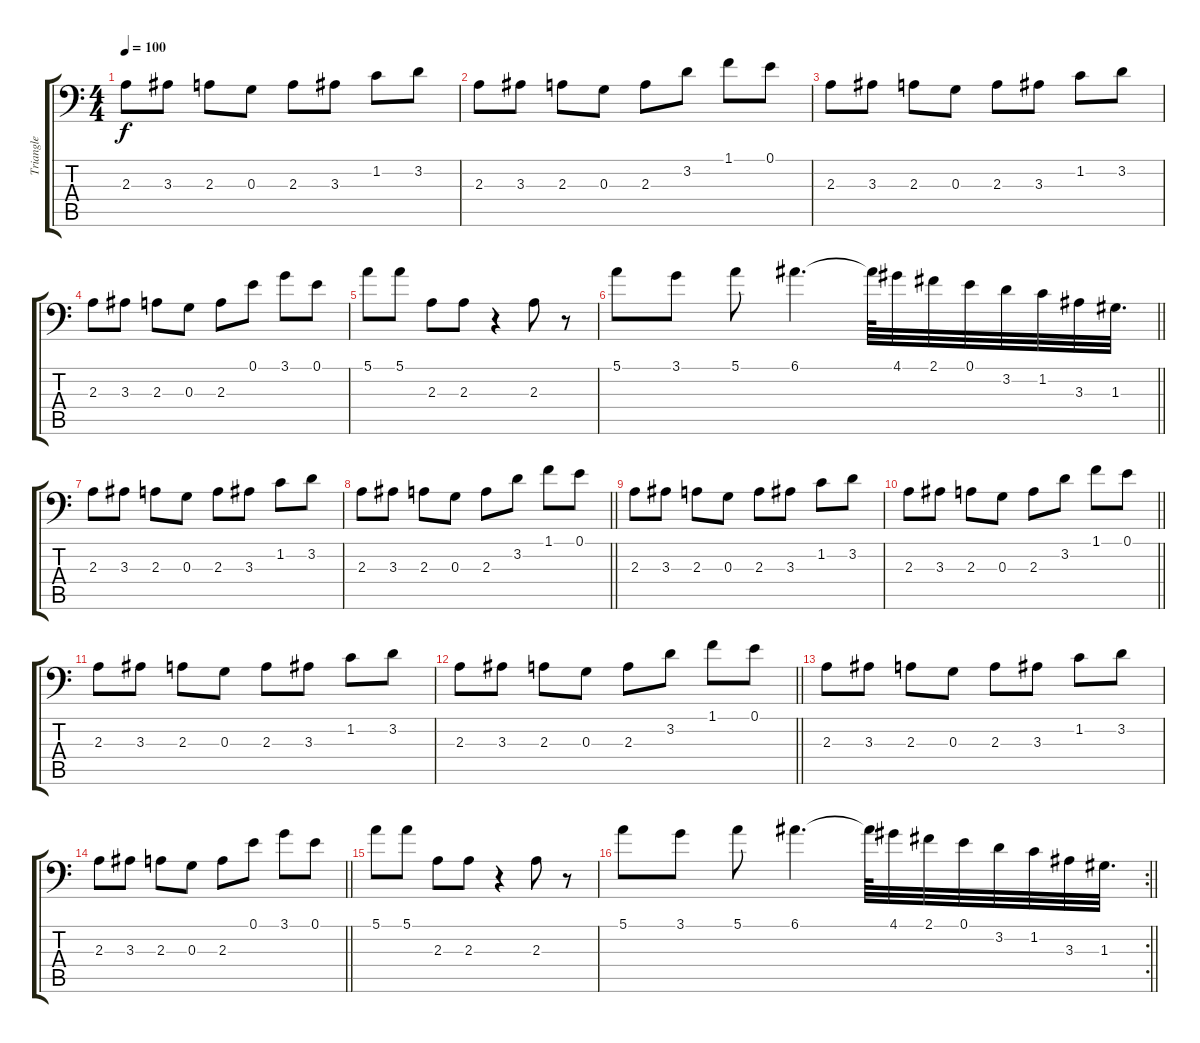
\track ("Triangle" "Triangle") {instrument electricbassfinger}
\staff {score tabs}
\tuning (E3 B2 G2 D2 A1 E1) {hide}
\ts (4 4)
\tempo 100
\clef f4
\ks c
2.3.8{dy f} 3.3.8 2.3.8 0.3.8 2.3.8 3.3.8 1.2.8 3.2.8 |
2.3.8 3.3.8 2.3.8 0.3.8 2.3.8 3.2.8 1.1.8 0.1.8 |
2.3.8 3.3.8 2.3.8 0.3.8 2.3.8 3.3.8 1.2.8 3.2.8 |
2.3.8 3.3.8 2.3.8 0.3.8 2.3.8 0.1.8 3.1.8 0.1.8 |
5.1.8 5.1.8 2.3.8 2.3.8 r.4 2.3.8 r.8 |
\barLineRight lightlight
5.1.8 3.1.8 5.1.8 6.1.4{d} 6.1{t}.64 4.1.32 2.1.32 0.1.32 3.2.32 1.2.32 3.3.32 1.3.32{d} |
2.3.8 3.3.8 2.3.8 0.3.8 2.3.8 3.3.8 1.2.8 3.2.8 |
\barLineRight lightlight
2.3.8 3.3.8 2.3.8 0.3.8 2.3.8 3.2.8 1.1.8 0.1.8 |
2.3.8 3.3.8 2.3.8 0.3.8 2.3.8 3.3.8 1.2.8 3.2.8 |
\barLineRight lightlight
2.3.8 3.3.8 2.3.8 0.3.8 2.3.8 3.2.8 1.1.8 0.1.8 |
2.3.8 3.3.8 2.3.8 0.3.8 2.3.8 3.3.8 1.2.8 3.2.8 |
\barLineRight lightlight
2.3.8 3.3.8 2.3.8 0.3.8 2.3.8 3.2.8 1.1.8 0.1.8 |
2.3.8 3.3.8 2.3.8 0.3.8 2.3.8 3.3.8 1.2.8 3.2.8 |
\barLineRight lightlight
2.3.8 3.3.8 2.3.8 0.3.8 2.3.8 0.1.8 3.1.8 0.1.8 |
5.1.8 5.1.8 2.3.8 2.3.8 r.4 2.3.8 r.8 |
\rc 2
\barLineRight lightlight
5.1.8 3.1.8 5.1.8 6.1.4{d} 6.1{t}.64 4.1.32 2.1.32 0.1.32 3.2.32 1.2.32 3.3.32 1.3.32{d}
